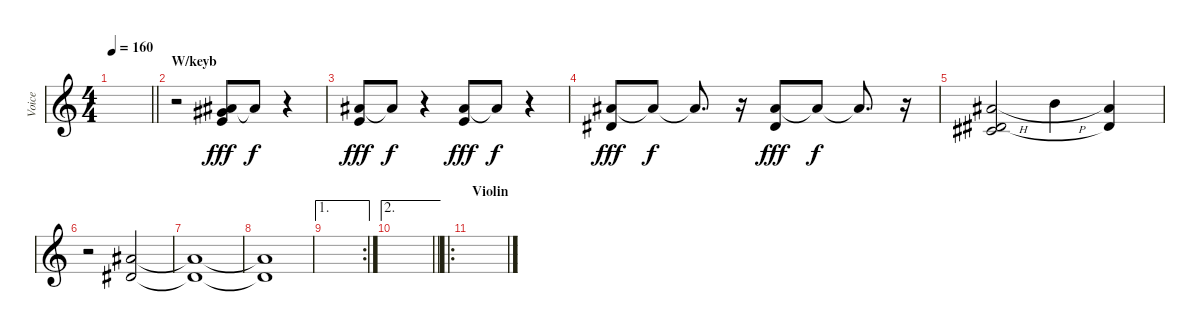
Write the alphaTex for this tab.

\track ("Voice" "Voice") {instrument choiraahs}
\staff {score}
\tuning (E4 B3 G3 D3 A2 E2) {hide}
\ts (4 4)
\tempo 160
\clef g2
\barLineRight lightlight
\ks c
|
\section ("" "W/keyb")
r.2 (6.1 5.2 13.3).8{dy fff} 6.1{t}.8{dy f} r.4 |
(6.1 5.2).8{dy fff} 6.1{t}.8{dy f} r.4 (6.1 5.2).8{dy fff} 6.1{t}.8{dy f} r.4 |
(6.1 4.2).8{dy fff} 6.1{t}.8{dy f} 6.1{t}.8{d} r.16 (6.1 4.2).8{dy fff} 6.1{t}.8{dy f} 6.1{t}.8{d} r.16 |
(6.1{h} 4.2 6.3).2 7.1{h}.4 (6.1 4.2{t}).4 |
r.2 (6.1 4.2).2 |
(6.1{t} 4.2{t}).1 |
(6.1{t} 4.2{t}).1 |
\ae 1
\rc 2
|
\ae 2
\barLineRight lightlight
|
\ro
\section ("" "Violin")
